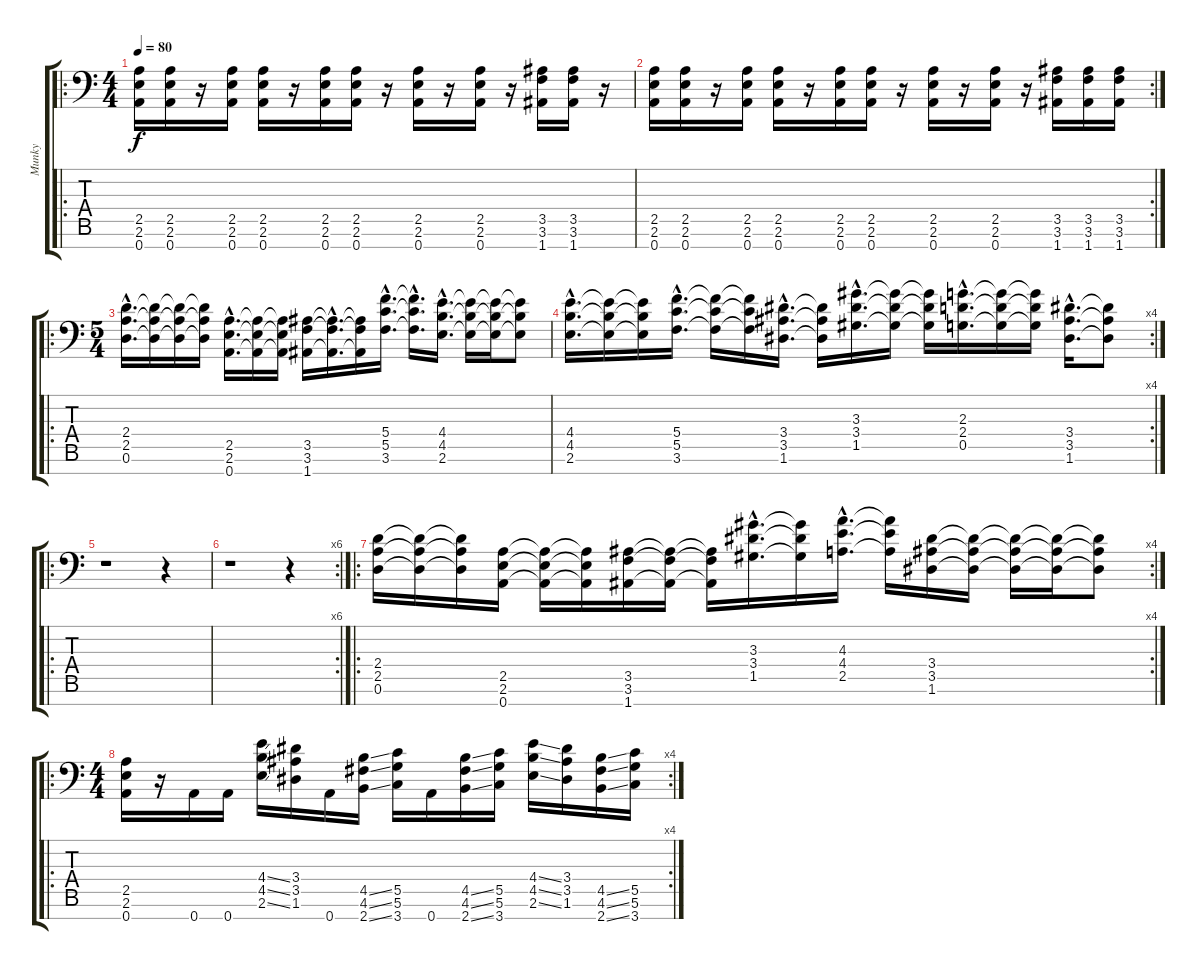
\track ("Munky" "Munky") {instrument overdrivenguitar}
\staff {score tabs}
\tuning (D4 A3 F3 C3 G2 D2 A1) {hide}
\ro
\ts (4 4)
\tempo 80
\clef f4
\ks c
(2.5 2.6 0.7).16{dy f} (2.5 2.6 0.7).16 r.16 (2.5 2.6 0.7).16 (2.5 2.6 0.7).16 r.16 (2.5 2.6 0.7).16 (2.5 2.6 0.7).16 r.16 (2.5 2.6 0.7).16 r.16 (2.5 2.6 0.7).16 r.16 (3.5 3.6 1.7).16 (3.5 3.6 1.7).16 r.16 |
\rc 2
(2.5 2.6 0.7).16 (2.5 2.6 0.7).16 r.16 (2.5 2.6 0.7).16 (2.5 2.6 0.7).16 r.16 (2.5 2.6 0.7).16 (2.5 2.6 0.7).16 r.16 (2.5 2.6 0.7).16 r.16 (2.5 2.6 0.7).16 r.16 (3.5 3.6 1.7).16 (3.5 3.6 1.7).16 (3.5 3.6 1.7).16 |
\ro
\ts (5 4)
(2.4{hac} 2.5{hac} 0.6{hac}).16{d} (2.4{t} 2.5{t} 0.6{t}).16 (2.4{t} 2.5{t} 0.6{t}).16 (2.4{t} 2.5{t} 0.6{t}).16 (2.5{hac} 2.6{hac} 0.7{hac}).16{d} (2.5{t} 2.6{t} 0.7{t}).16 (2.5{t} 2.6{t} 0.7{t}).16 (3.5 3.6 1.7).16 (3.5{hac t} 3.6{hac t} 1.7{hac t}).16{d} (3.5{t} 3.6{t} 1.7{t}).16 (5.4{hac} 5.5{hac} 3.6{hac}).16{d} (5.4{hac t} 5.5{hac t} 3.6{hac t}).16{d} (4.4{hac} 4.5{hac} 2.6{hac}).16{d} (4.4{t} 4.5{t} 2.6{t}).16 (4.4{t} 4.5{t} 2.6{t}).16 (4.4{t} 4.5{t} 2.6{t}).8 |
\rc 4
(4.4{hac} 4.5{hac} 2.6{hac}).16{d} (4.4{t} 4.5{t} 2.6{t}).16 (4.4{t} 4.5{t} 2.6{t}).16 (5.4{hac} 5.5{hac} 3.6{hac}).16{d} (5.4{t} 5.5{t} 3.6{t}).16 (5.4{t} 5.5{t} 3.6{t}).16 (3.4{hac} 3.5{hac} 1.6{hac}).16{d} (3.4{t} 3.5{t} 1.6{t}).16 (3.3{hac} 3.4{hac} 1.5{hac}).16{d} (3.3{t} 3.4{t} 1.5{t}).16 (3.3{t} 3.4{t} 1.5{t}).16 (2.3{hac} 2.4{hac} 0.5{hac}).16{d} (2.3{t} 2.4{t} 0.5{t}).16 (2.3{t} 2.4{t} 0.5{t}).16 (3.4{hac} 3.5{hac} 1.6{hac}).16{d} (3.4{t} 3.5{t} 1.6{t}).8 |
\ro
r.1 r.4 |
\rc 6
r.1 r.4 |
\ro
\rc 4
(2.4 2.5 0.6).16 (2.4{t} 2.5{t} 0.6{t}).16 (2.4{t} 2.5{t} 0.6{t}).16 (2.5 2.6 0.7).16 (2.5{t} 2.6{t} 0.7{t}).16 (2.5{t} 2.6{t} 0.7{t}).16 (3.5 3.6 1.7).16 (3.5{t} 3.6{t} 1.7{t}).16 (3.5{t} 3.6{t} 1.7{t}).16 (3.3{hac} 3.4{hac} 1.5{hac}).16{d} (3.3{t} 3.4{t} 1.5{t}).16 (4.3{hac} 4.4{hac} 2.5{hac}).16{d} (4.3{t} 4.4{t} 2.5{t}).16 (3.4 3.5 1.6).16 (3.4{t} 3.5{t} 1.6{t}).16 (3.4{t} 3.5{t} 1.6{t}).16 (3.4{t} 3.5{t} 1.6{t}).16 (3.4{t} 3.5{t} 1.6{t}).8 |
\ro
\rc 4
\ts (4 4)
(2.5 2.6 0.7).16 r.16 0.7.16 0.7.16 (4.4{ss} 4.5{ss} 2.6{ss}).16 (3.4 3.5 1.6).16 0.7.16 (4.5{ss} 4.6{ss} 2.7{ss}).16 (5.5 5.6 3.7).16 0.7.16 (4.5{ss} 4.6{ss} 2.7{ss}).16 (5.5 5.6 3.7).16 (4.4{ss} 4.5{ss} 2.6{ss}).16 (3.4 3.5 1.6).16 (4.5{ss} 4.6{ss} 2.7{ss}).16 (5.5 5.6 3.7).16
